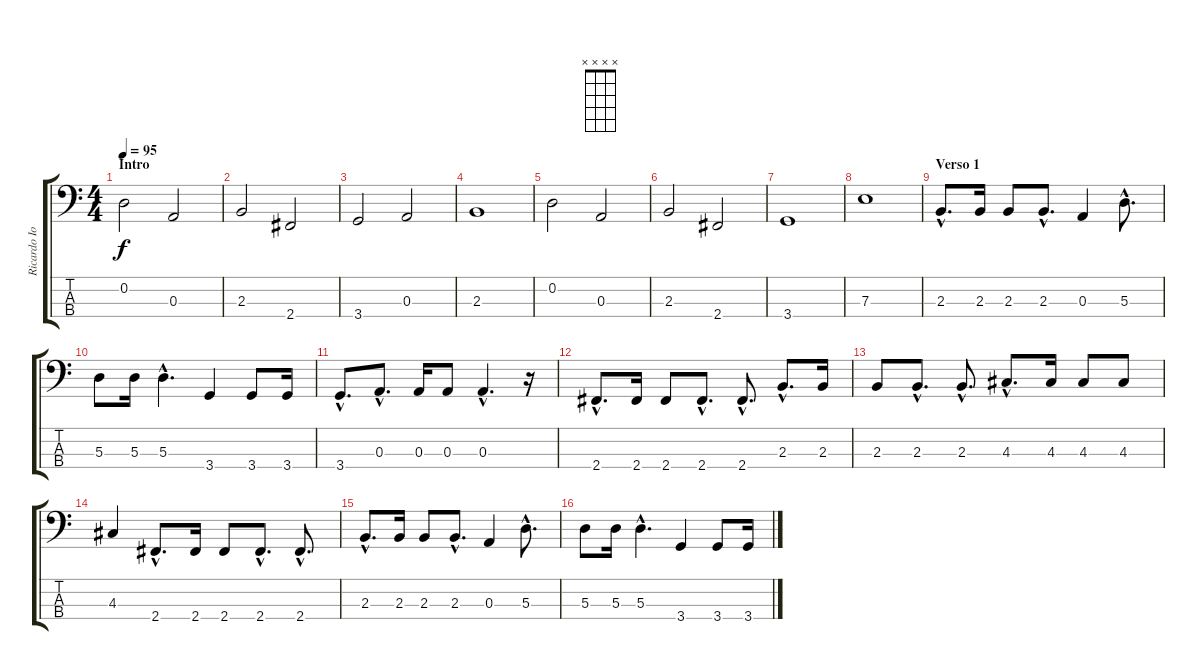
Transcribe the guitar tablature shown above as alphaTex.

\track ("Ricardo Iorio (bajo)" "Ricardo Io") {instrument electricbassfinger}
\staff {score tabs}
\tuning (G2 D2 A1 E1) {hide}
\chord ("" x x x x) {firstfret 0}
\ts (4 4)
\section ("" "Intro")
\tempo 95
\clef f4
\ks c
0.2.2{ch "" dy f instrument electricbassfinger} 0.3.2 |
2.3.2 2.4.2 |
3.4.2 0.3.2 |
2.3.1 |
0.2.2 0.3.2 |
2.3.2 2.4.2 |
3.4.1 |
7.3.1 |
\section ("" "Verso 1")
2.3{hac}.8{d} 2.3.16 2.3.8 2.3{hac}.8{d} 0.3.4 5.3{hac}.8{d} |
5.3.8 5.3.16 5.3{hac}.4{d} 3.4.4 3.4.8 3.4.16 |
3.4{hac}.8{d} 0.3{hac}.8{d} 0.3.16 0.3.8 0.3{hac}.4{d} r.16 |
2.4{hac}.8{d} 2.4.16 2.4.8 2.4{hac}.8{d} 2.4{hac}.8{d} 2.3{hac}.8{d} 2.3.16 |
2.3.8 2.3{hac}.8{d} 2.3{hac}.8{d} 4.3{hac}.8{d} 4.3.16 4.3.8 4.3.8 |
4.3.4 2.4{hac}.8{d} 2.4.16 2.4.8 2.4{hac}.8{d} 2.4{hac}.8{d} |
2.3{hac}.8{d} 2.3.16 2.3.8 2.3{hac}.8{d} 0.3.4 5.3{hac}.8{d} |
5.3.8 5.3.16 5.3{hac}.4{d} 3.4.4 3.4.8 3.4.16
